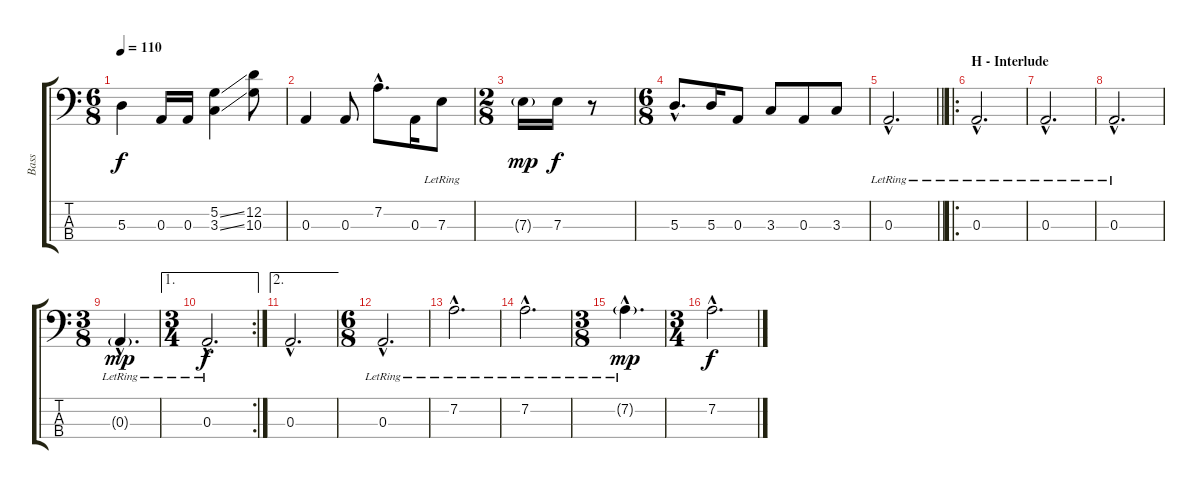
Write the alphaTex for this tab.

\track ("Bass" "Bass") {instrument electricbasspick}
\staff {score tabs}
\tuning (G2 D2 A1 D1) {hide}
\ts (6 8)
\tempo 110
\clef f4
\ks c
5.3.4{dy f} 0.3.16 0.3.16 (5.2{ss} 3.3{ss}).4 (12.2 10.3).8 |
0.3.4 0.3.8 7.2{hac}.8{d} 0.3.16 7.3{lr}.8 |
\ts (2 8)
7.3{g}.16{dy mp} 7.3.16{dy f} r.8 |
\ts (6 8)
5.3{hac}.8{d} 5.3.16 0.3.8 3.3.8 0.3.8 3.3.8 |
\barLineRight lightlight
0.3{hac lr}.2{d} |
\ro
\section ("" "H - Interlude")
0.3{hac lr}.2{d} |
0.3{hac lr}.2{d} |
0.3{hac lr}.2{d} |
\ts (3 8)
0.3{g hac lr}.4{d dy mp} |
\ae 1
\rc 2
\ts (3 4)
0.3{hac lr}.2{d dy f} |
\ae 2
0.3{hac}.2{d} |
\ts (6 8)
0.3{hac lr}.2{d} |
7.2{hac lr}.2{d} |
7.2{hac lr}.2{d} |
\ts (3 8)
7.2{g hac lr}.4{d dy mp} |
\ts (3 4)
7.2{hac}.2{d dy f}
